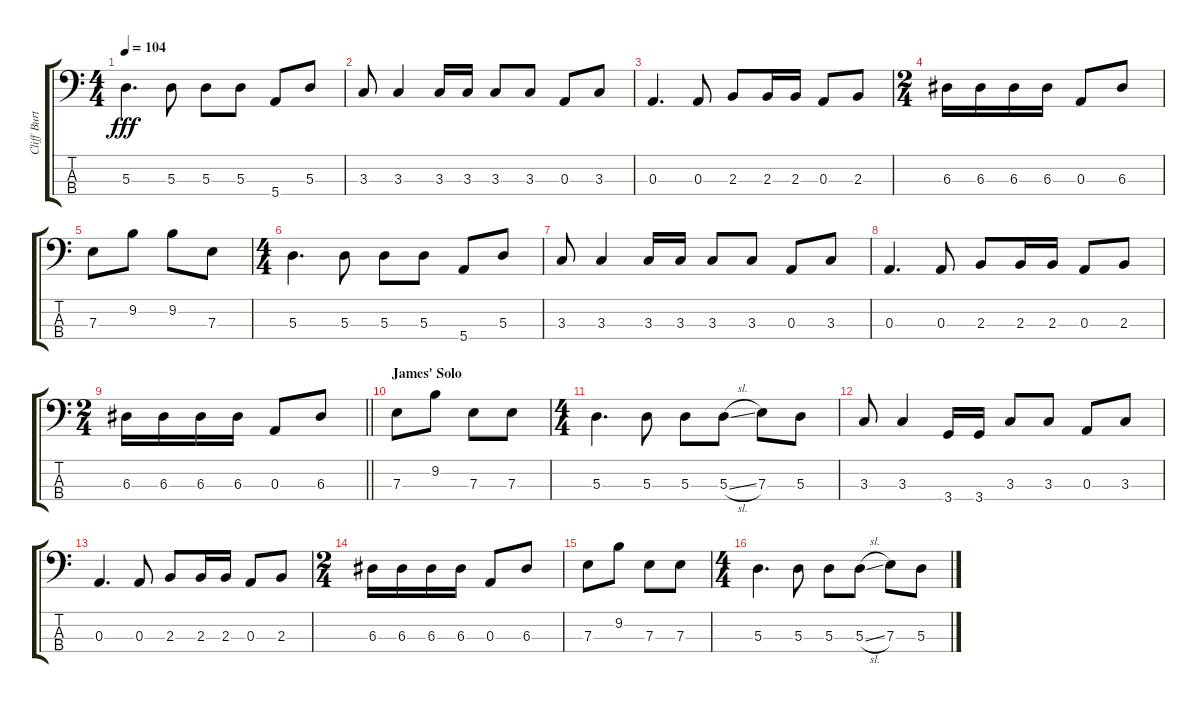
\track ("Cliff Burton" "Cliff Burt") {instrument electricbassfinger}
\staff {score tabs}
\tuning (G2 D2 A1 E1) {hide}
\ts (4 4)
\tempo 104
\clef f4
\ks c
5.3.4{d dy fff} 5.3.8 5.3.8 5.3.8 5.4.8 5.3.8 |
3.3.8 3.3.4 3.3.16 3.3.16 3.3.8 3.3.8 0.3.8 3.3.8 |
0.3.4{d} 0.3.8 2.3.8 2.3.16 2.3.16 0.3.8 2.3.8 |
\ts (2 4)
6.3.16 6.3.16 6.3.16 6.3.16 0.3.8 6.3.8 |
7.3.8 9.2.8 9.2.8 7.3.8 |
\ts (4 4)
5.3.4{d} 5.3.8 5.3.8 5.3.8 5.4.8 5.3.8 |
3.3.8 3.3.4 3.3.16 3.3.16 3.3.8 3.3.8 0.3.8 3.3.8 |
0.3.4{d} 0.3.8 2.3.8 2.3.16 2.3.16 0.3.8 2.3.8 |
\ts (2 4)
\barLineRight lightlight
6.3.16 6.3.16 6.3.16 6.3.16 0.3.8 6.3.8 |
\section ("" "James' Solo")
7.3.8 9.2.8 7.3.8 7.3.8 |
\ts (4 4)
5.3.4{d} 5.3.8 5.3.8 5.3{sl}.8 7.3.8 5.3.8 |
3.3.8 3.3.4 3.4.16 3.4.16 3.3.8 3.3.8 0.3.8 3.3.8 |
0.3.4{d} 0.3.8 2.3.8 2.3.16 2.3.16 0.3.8 2.3.8 |
\ts (2 4)
6.3.16 6.3.16 6.3.16 6.3.16 0.3.8 6.3.8 |
7.3.8 9.2.8 7.3.8 7.3.8 |
\ts (4 4)
5.3.4{d} 5.3.8 5.3.8 5.3{sl}.8 7.3.8 5.3.8
